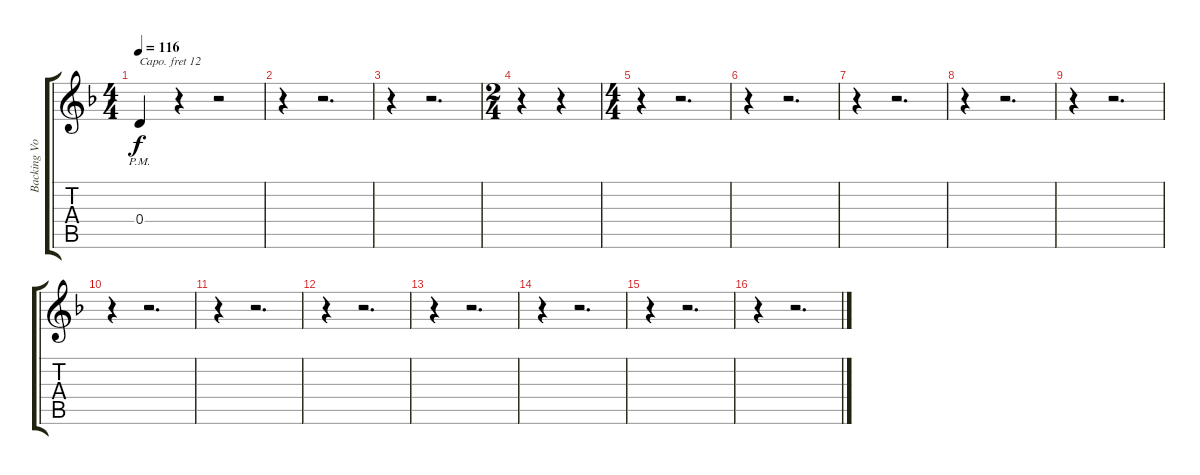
\track ("Backing Vocals" "Backing Vo") {instrument oboe}
\staff {score tabs}
\capo 12
\tuning (E4 B3 G3 D3 A2 E2) {hide}
\ts (4 4)
\tempo 116
\clef g2
\ks dminor
0.4{pm t}.4{dy f} r.4 r.2 |
r.4 r.2{d} |
r.4 r.2{d} |
\ts (2 4)
r.4 r.4 |
\ts (4 4)
r.4 r.2{d} |
r.4 r.2{d} |
r.4 r.2{d} |
r.4 r.2{d} |
r.4 r.2{d} |
r.4 r.2{d} |
r.4 r.2{d} |
r.4 r.2{d} |
r.4 r.2{d} |
r.4 r.2{d} |
r.4 r.2{d} |
r.4 r.2{d}
